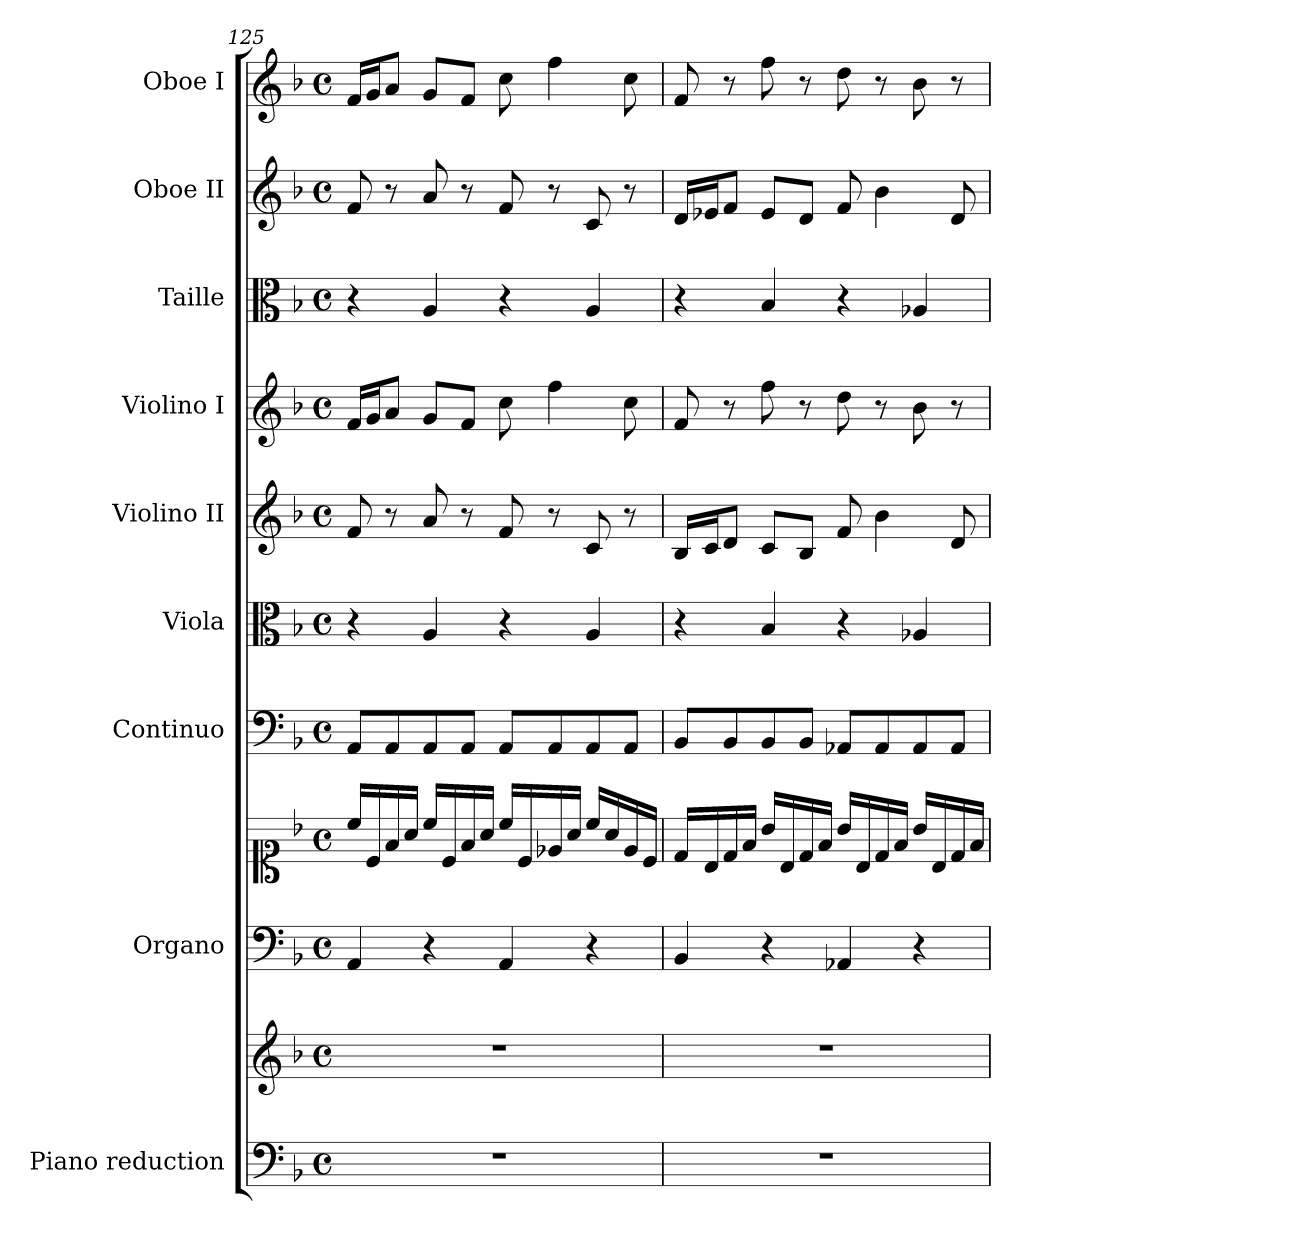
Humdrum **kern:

**kern	**kern	**kern	**kern	**kern	**kern	**kern	**kern	**kern	**kern	**kern
*part9	*part9	*part8	*part8	*part7	*part6	*part5	*part4	*part3	*part2	*part1
*staff11	*staff10	*staff9	*staff8	*staff7	*staff6	*staff5	*staff4	*staff3	*staff2	*staff1
*I"Piano reduction	*	*I"Organo	*	*I"Continuo	*I"Viola	*I"Violino II	*I"Violino I	*I"Taille	*I"Oboe II	*I"Oboe I
*I'Pno	*	*	*	*	*I'Vla	*I'Vln	*I'Vln	*	*I'Ob	*I'Ob
*clefF4	*clefG2	*clefF4	*clefC1	*clefF4	*clefC3	*clefG2	*clefG2	*clefC3	*clefG2	*clefG2
*k[b-]	*k[b-]	*k[b-]	*k[b-]	*k[b-]	*k[b-]	*k[b-]	*k[b-]	*k[b-]	*k[b-]	*k[b-]
*M4/4	*M4/4	*M4/4	*M4/4	*M4/4	*M4/4	*M4/4	*M4/4	*M4/4	*M4/4	*M4/4
*met(c)	*met(c)	*met(c)	*met(c)	*met(c)	*met(c)	*met(c)	*met(c)	*met(c)	*met(c)	*met(c)
=125	=125	=125	=125	=125	=125	=125	=125	=125	=125	=125
1r	1r	4AA/	16cc/LL	8AA/L	4r	8f/	16f/LL	4r	8f/	16f/LL
.	.	.	16c/	.	.	.	16g/J	.	.	16g/J
.	.	.	16f/	8AA/	.	8r	8a/J	.	8r	8a/J
.	.	.	16a/JJ	.	.	.	.	.	.	.
.	.	4r	16cc/LL	8AA/	4A/	8a/	8g/L	4A/	8a/	8g/L
.	.	.	16c/	.	.	.	.	.	.	.
.	.	.	16f/	8AA/J	.	8r	8f/J	.	8r	8f/J
.	.	.	16a/JJ	.	.	.	.	.	.	.
.	.	4AA/	16cc/LL	8AA/L	4r	8f/	8cc\	4r	8f/	8cc\
.	.	.	16c/	.	.	.	.	.	.	.
.	.	.	16e-X/	8AA/	.	8r	4ff\	.	8r	4ff\
.	.	.	16a/JJ	.	.	.	.	.	.	.
.	.	4r	16cc/LL	8AA/	4A/	8c/	.	4A/	8c/	.
.	.	.	16a/	.	.	.	.	.	.	.
.	.	.	16e-/	8AA/J	.	8r	8cc\	.	8r	8cc\
.	.	.	16c/JJ	.	.	.	.	.	.	.
!!LO:PB:g=z
=126	=126	=126	=126	=126	=126	=126	=126	=126	=126	=126
1r	1r	4BB-/	16d/LL	8BB-/L	4r	16B-/LL	8f/	4r	16d/LL	8f/
.	.	.	16B-/	.	.	16c/J	.	.	16e-X/J	.
.	.	.	16d/	8BB-/	.	8d/J	8r	.	8f/J	8r
.	.	.	16f/JJ	.	.	.	.	.	.	.
.	.	4r	16b-/LL	8BB-/	4B-/	8c/L	8ff\	4B-/	8e-/L	8ff\
.	.	.	16B-/	.	.	.	.	.	.	.
.	.	.	16d/	8BB-/J	.	8B-/J	8r	.	8d/J	8r
.	.	.	16f/JJ	.	.	.	.	.	.	.
.	.	4AA-X/	16b-/LL	8AA-X/L	4r	8f/	8dd\	4r	8f/	8dd\
.	.	.	16B-/	.	.	.	.	.	.	.
.	.	.	16d/	8AA-/	.	4b-\	8r	.	4b-\	8r
.	.	.	16f/JJ	.	.	.	.	.	.	.
.	.	4r	16b-/LL	8AA-/	4A-X/	.	8b-\	4A-X/	.	8b-\
.	.	.	16B-/	.	.	.	.	.	.	.
.	.	.	16d/	8AA-/J	.	8d/	8r	.	8d/	8r
.	.	.	16f/JJ	.	.	.	.	.	.	.
=	=	=	=	=	=	=	=	=	=	=
*-	*-	*-	*-	*-	*-	*-	*-	*-	*-	*-
